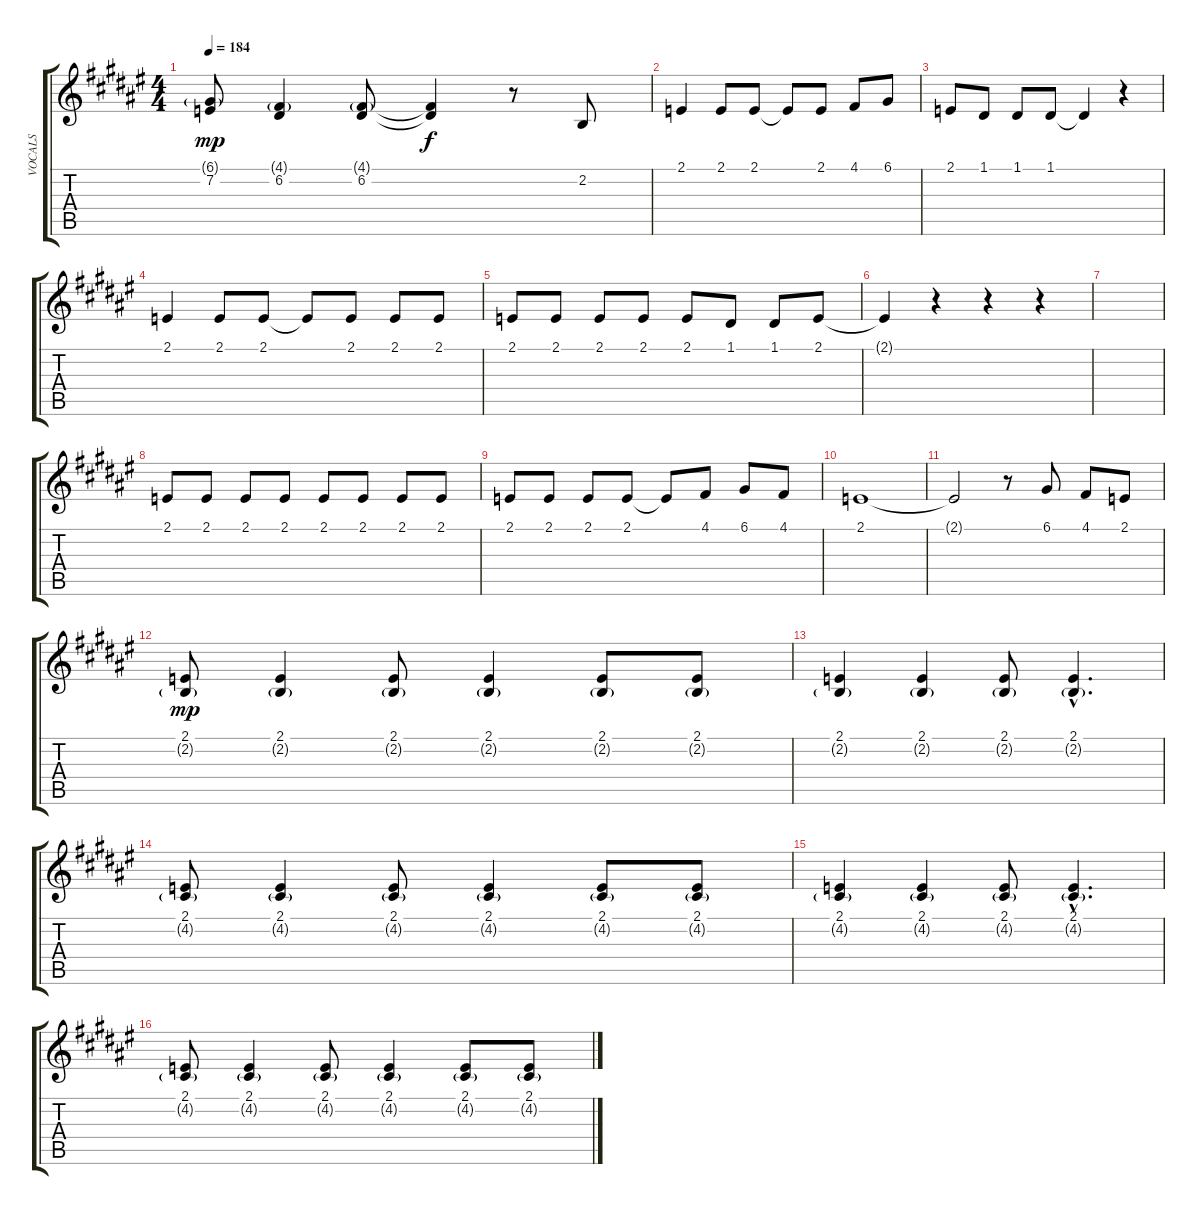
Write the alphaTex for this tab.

\track ("VOCALS" "VOCALS") {instrument oboe}
\staff {score tabs}
\tuning (D4 A3 F3 C3 G2 D2) {hide}
\ts (4 4)
\tempo 184
\clef g2
\ks f#
(6.1{g} 7.2).8{dy mp} (4.1{g} 6.2).4 (4.1{g} 6.2).8 (4.1{t} 6.2{t}).4{dy f} r.8 2.2.8 |
2.1.4 2.1.8 2.1.8 2.1{t}.8 2.1.8 4.1.8 6.1.8 |
2.1.8 1.1.8 1.1.8 1.1.8 1.1{t}.4 r.4 |
2.1.4 2.1.8 2.1.8 2.1{t}.8 2.1.8 2.1.8 2.1.8 |
2.1.8 2.1.8 2.1.8 2.1.8 2.1.8 1.1.8 1.1.8 2.1.8 |
2.1{t}.4 r.4 r.4 r.4 |
|
2.1.8 2.1.8 2.1.8 2.1.8 2.1.8 2.1.8 2.1.8 2.1.8 |
2.1.8 2.1.8 2.1.8 2.1.8 2.1{t}.8 4.1.8 6.1.8 4.1.8 |
2.1.1 |
2.1{t}.2 r.8 6.1.8 4.1.8 2.1.8 |
(2.1 2.2{g}).8{dy mp volume 12} (2.1 2.2{g}).4 (2.1 2.2{g}).8 (2.1 2.2{g}).4 (2.1 2.2{g}).8 (2.1 2.2{g}).8 |
(2.1 2.2{g}).4 (2.1 2.2{g}).4 (2.1 2.2{g}).8 (2.1{hac} 2.2{g hac}).4{d} |
(2.1 4.2{g}).8 (2.1 4.2{g}).4 (2.1 4.2{g}).8 (2.1 4.2{g}).4 (2.1 4.2{g}).8 (2.1 4.2{g}).8 |
(2.1 4.2{g}).4 (2.1 4.2{g}).4 (2.1 4.2{g}).8 (2.1{hac} 4.2{g hac}).4{d} |
(2.1 4.2{g}).8 (2.1 4.2{g}).4 (2.1 4.2{g}).8 (2.1 4.2{g}).4 (2.1 4.2{g}).8 (2.1 4.2{g}).8
